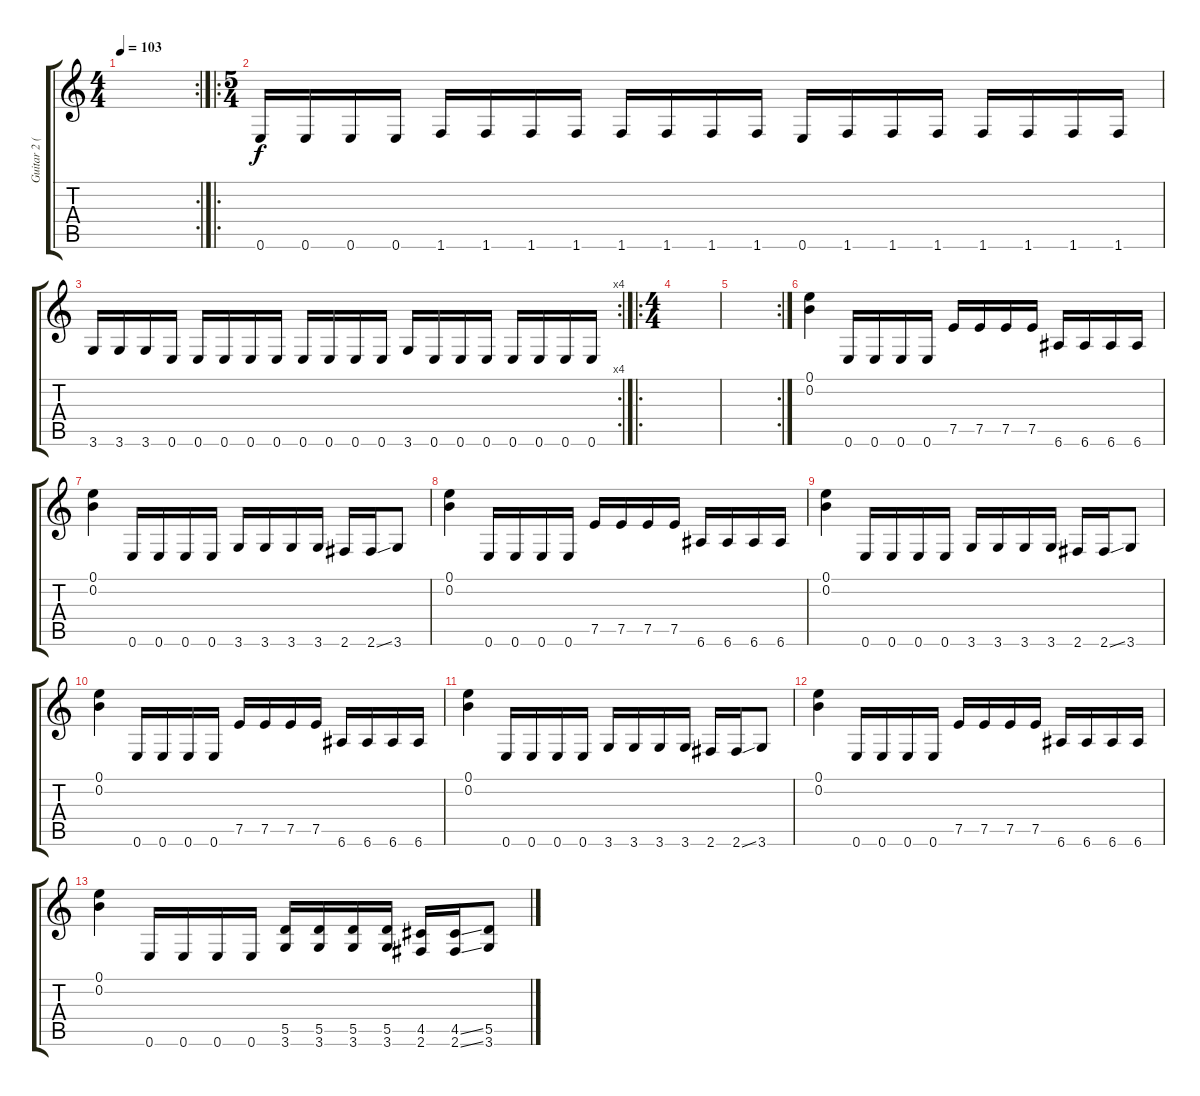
\track ("Guitar 2 (Christofer Johnsson)" "Guitar 2 (") {instrument distortionguitar}
\staff {score tabs}
\tuning (E4 B3 G3 D3 A2 E2) {hide}
\rc 2
\ts (4 4)
\tempo 103
\clef g2
\ks c
|
\ro
\ts (5 4)
0.6.16 0.6.16 0.6.16 0.6.16 1.6.16 1.6.16 1.6.16 1.6.16 1.6.16 1.6.16 1.6.16 1.6.16 0.6.16 1.6.16 1.6.16 1.6.16 1.6.16 1.6.16 1.6.16 1.6.16 |
\rc 4
3.6.16 3.6.16 3.6.16 0.6.16 0.6.16 0.6.16 0.6.16 0.6.16 0.6.16 0.6.16 0.6.16 0.6.16 3.6.16 0.6.16 0.6.16 0.6.16 0.6.16 0.6.16 0.6.16 0.6.16 |
\ro
\ts (4 4)
|
\rc 2
|
(0.1 0.2).4 0.6.16 0.6.16 0.6.16 0.6.16 7.5.16 7.5.16 7.5.16 7.5.16 6.6.16 6.6.16 6.6.16 6.6.16 |
(0.1 0.2).4 0.6.16 0.6.16 0.6.16 0.6.16 3.6.16 3.6.16 3.6.16 3.6.16 2.6.16 2.6{ss}.16 3.6.8 |
(0.1 0.2).4 0.6.16 0.6.16 0.6.16 0.6.16 7.5.16 7.5.16 7.5.16 7.5.16 6.6.16 6.6.16 6.6.16 6.6.16 |
(0.1 0.2).4 0.6.16 0.6.16 0.6.16 0.6.16 3.6.16 3.6.16 3.6.16 3.6.16 2.6.16 2.6{ss}.16 3.6.8 |
(0.1 0.2).4 0.6.16 0.6.16 0.6.16 0.6.16 7.5.16 7.5.16 7.5.16 7.5.16 6.6.16 6.6.16 6.6.16 6.6.16 |
(0.1 0.2).4 0.6.16 0.6.16 0.6.16 0.6.16 3.6.16 3.6.16 3.6.16 3.6.16 2.6.16 2.6{ss}.16 3.6.8 |
(0.1 0.2).4 0.6.16 0.6.16 0.6.16 0.6.16 7.5.16 7.5.16 7.5.16 7.5.16 6.6.16 6.6.16 6.6.16 6.6.16 |
(0.1 0.2).4 0.6.16 0.6.16 0.6.16 0.6.16 (5.5 3.6).16 (5.5 3.6).16 (5.5 3.6).16 (5.5 3.6).16 (4.5 2.6).16 (4.5{ss} 2.6{ss}).16 (5.5 3.6).8
